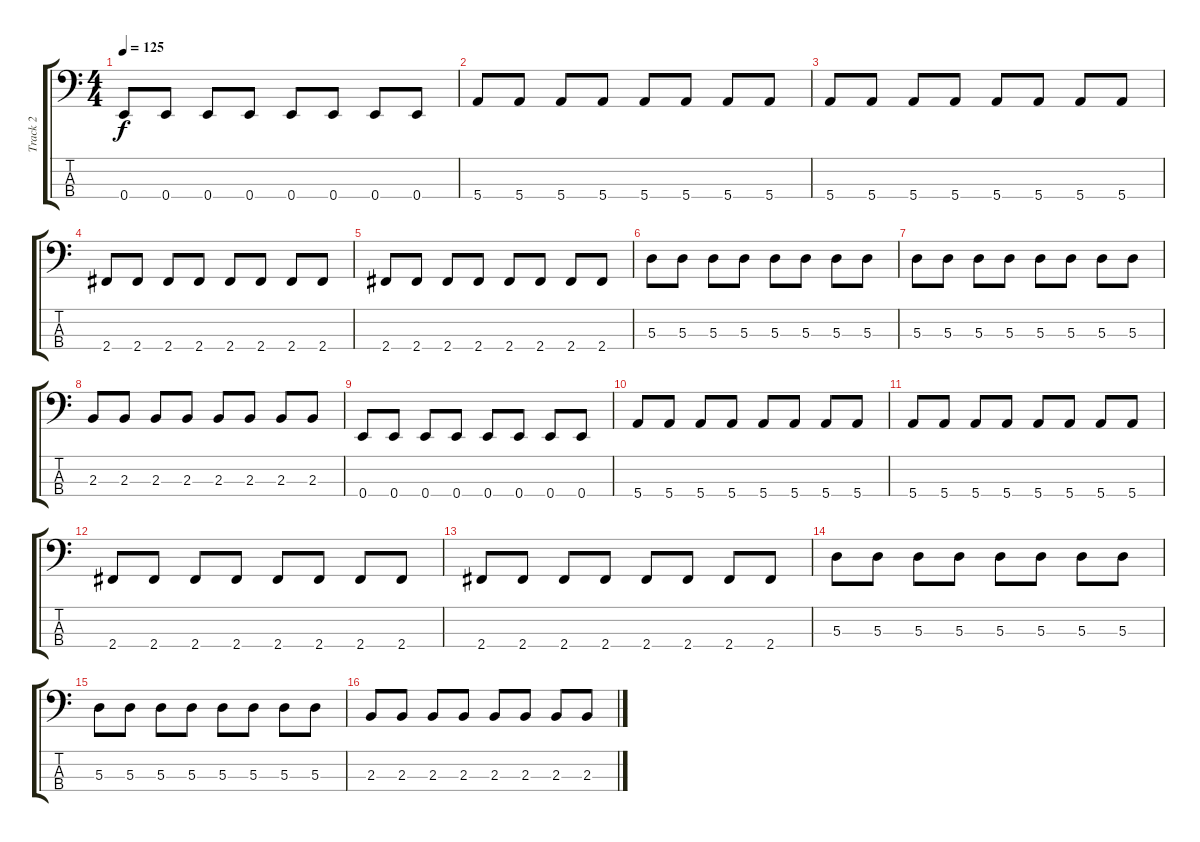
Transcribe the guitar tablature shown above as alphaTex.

\track ("Track 2" "Track 2") {instrument electricbasspick}
\staff {score tabs}
\tuning (G2 D2 A1 E1) {hide}
\ts (4 4)
\tempo 125
\clef f4
\ks c
0.4.8{dy f} 0.4.8 0.4.8 0.4.8 0.4.8 0.4.8 0.4.8 0.4.8 |
5.4.8 5.4.8 5.4.8 5.4.8 5.4.8 5.4.8 5.4.8 5.4.8 |
5.4.8 5.4.8 5.4.8 5.4.8 5.4.8 5.4.8 5.4.8 5.4.8 |
2.4.8 2.4.8 2.4.8 2.4.8 2.4.8 2.4.8 2.4.8 2.4.8 |
2.4.8 2.4.8 2.4.8 2.4.8 2.4.8 2.4.8 2.4.8 2.4.8 |
5.3.8 5.3.8 5.3.8 5.3.8 5.3.8 5.3.8 5.3.8 5.3.8 |
5.3.8 5.3.8 5.3.8 5.3.8 5.3.8 5.3.8 5.3.8 5.3.8 |
2.3.8 2.3.8 2.3.8 2.3.8 2.3.8 2.3.8 2.3.8 2.3.8 |
0.4.8 0.4.8 0.4.8 0.4.8 0.4.8 0.4.8 0.4.8 0.4.8 |
5.4.8 5.4.8 5.4.8 5.4.8 5.4.8 5.4.8 5.4.8 5.4.8 |
5.4.8 5.4.8 5.4.8 5.4.8 5.4.8 5.4.8 5.4.8 5.4.8 |
2.4.8 2.4.8 2.4.8 2.4.8 2.4.8 2.4.8 2.4.8 2.4.8 |
2.4.8 2.4.8 2.4.8 2.4.8 2.4.8 2.4.8 2.4.8 2.4.8 |
5.3.8 5.3.8 5.3.8 5.3.8 5.3.8 5.3.8 5.3.8 5.3.8 |
5.3.8 5.3.8 5.3.8 5.3.8 5.3.8 5.3.8 5.3.8 5.3.8 |
2.3.8 2.3.8 2.3.8 2.3.8 2.3.8 2.3.8 2.3.8 2.3.8
